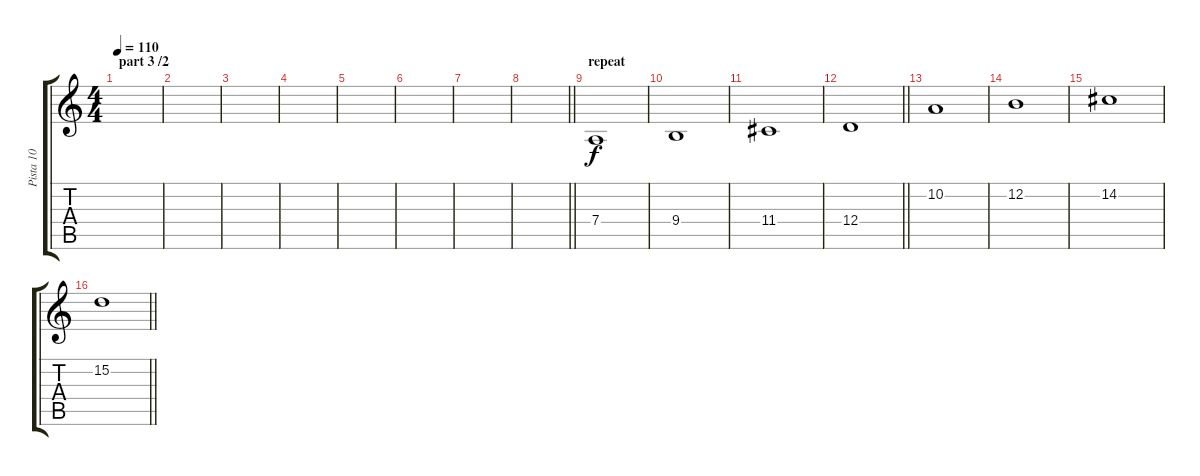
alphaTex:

\track ("Pista 10" "Pista 10") {instrument flute}
\staff {score tabs}
\tuning (E4 B3 G3 D3 A2 E2) {hide}
\ts (4 4)
\section ("" "part 3 /2")
\tempo 110
\clef g2
\ks c
|
|
|
|
|
|
|
\barLineRight lightlight
|
\section ("" "repeat")
7.4.1 |
9.4.1 |
11.4.1 |
\barLineRight lightlight
12.4.1 |
10.2.1 |
12.2.1 |
14.2.1 |
\barLineRight lightlight
15.2.1
